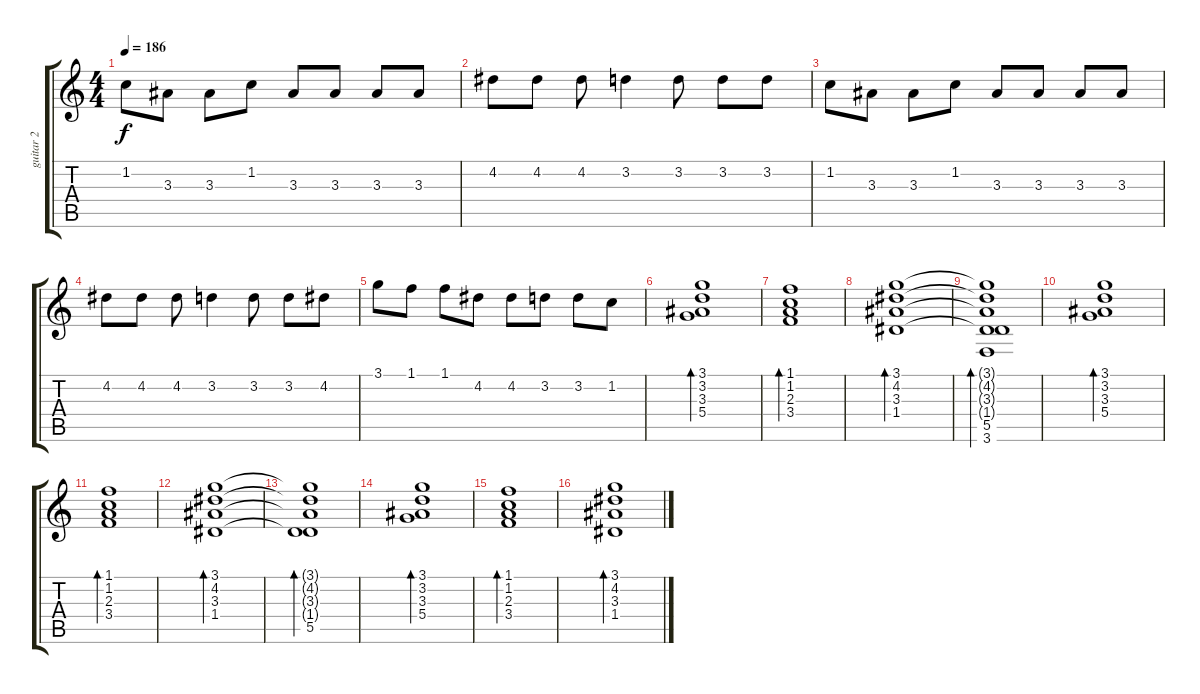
\track ("guitar 2" "guitar 2") {instrument distortionguitar}
\staff {score tabs}
\tuning (E4 B3 G3 D3 A2 D2) {hide}
\ts (4 4)
\tempo 186
\clef g2
\ks c
1.2.8{dy f} 3.3.8 3.3.8 1.2.8 3.3.8 3.3.8 3.3.8 3.3.8 |
4.2.8 4.2.8 4.2.8 3.2.4 3.2.8 3.2.8 3.2.8 |
1.2.8 3.3.8 3.3.8 1.2.8 3.3.8 3.3.8 3.3.8 3.3.8 |
4.2.8 4.2.8 4.2.8 3.2.4 3.2.8 3.2.8 4.2.8 |
3.1.8 1.1.8 1.1.8 4.2.8 4.2.8 3.2.8 3.2.8 1.2.8 |
(3.1 3.2 3.3 5.4).1{bd 480 instrument electricguitarclean} |
(1.1 1.2 2.3 3.4).1{bd 480} |
(3.1 4.2 3.3 1.4).1{bd 480} |
(3.1{t} 4.2{t} 3.3{t} 1.4{t} 5.5 3.6).1{bd 480} |
(3.1 3.2 3.3 5.4).1{bd 480 instrument electricguitarclean} |
(1.1 1.2 2.3 3.4).1{bd 480} |
(3.1 4.2 3.3 1.4).1{bd 480} |
(3.1{t} 4.2{t} 3.3{t} 1.4{t} 5.5).1{bd 480} |
(3.1 3.2 3.3 5.4).1{bd 480 instrument electricguitarclean} |
(1.1 1.2 2.3 3.4).1{bd 480} |
(3.1 4.2 3.3 1.4).1{bd 480}
